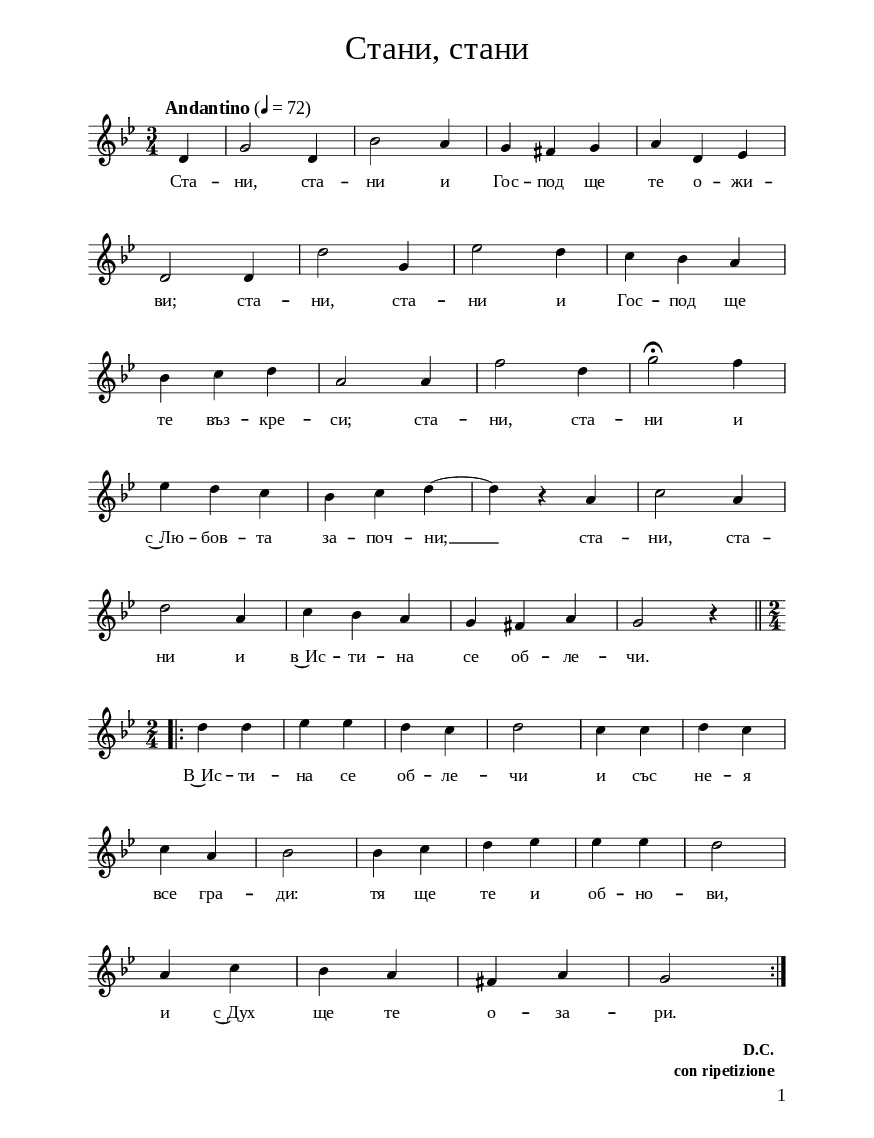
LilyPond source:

\version "2.24.2"

% include paper part and global functions
\include "include/globals.ily"

\bookpart {

  \label #'ref028
  \tocItem \markup "Стани, стани"

  \include "include/bookpart-paper.ily"
  \score {
    \include "include/score-layout.ily"

    \new Voice \absolute {
      \clef treble
      \key g \minor
      \time 3/4
      \tempoFunc "Andantino" 4 "72"
      \autoBeamOff
      \partial 4
      d'4 | g'2 d'4 | bes'2 a'4 | g'4 fis' g' |  a'4 d' es'  \break
      d'2 d'4 |  d''2 g'4 | es''2 d''4 | c''4 bes' a' \break |
      bes'4 c'' d'' | a'2 a'4 | f''2 d''4 |  g''2 \fermata f''4 \break |
      es''4 d'' c'' | bes'4 c'' d'' ~ | d''4  r a' | c''2 a'4 \break |
      d''2 a'4 | c''4 bes' a' | g'4 fis' a' | g'2 r4 | \time 2/4 \break |
      \bar ".|:-||" d''4 d'' es'' es'' | d''4 c''|  d''2 | c''4 c'' d'' c'' \break |
      c'' a' | bes'2 | bes'4 c'' d'' es'' | es''4 es'' | d''2 \break |
      a'4 c'' bes' a' | fis'4 a' | g'2  \bar ":|." \break
    }


    \addlyrics {
      Ста -- ни, ста -- ни и Гос -- под ще те о -- жи -- ви;
      ста -- ни, ста -- ни и Гос -- под ще те въз --
      кре -- си; ста -- ни, ста -- ни и с~Лю -- бов --
      та за -- поч -- ни; __ ста -- ни, ста -- ни и в~Ис
      -- ти -- на се об -- ле -- чи. В~Ис -- ти -- на
      се об -- ле -- чи и със не -- я все гра -- ди:
      тя ще те и об -- но -- ви, и с~Дух ще те о
      -- за -- ри.}

        \header {
          title = \titleFunc "Стани, стани" "Stani, stani"
        }

        \midi{}

      } % score

      \markup \dc-two "D.C." "con ripetizione"
      

    } % bookpart
